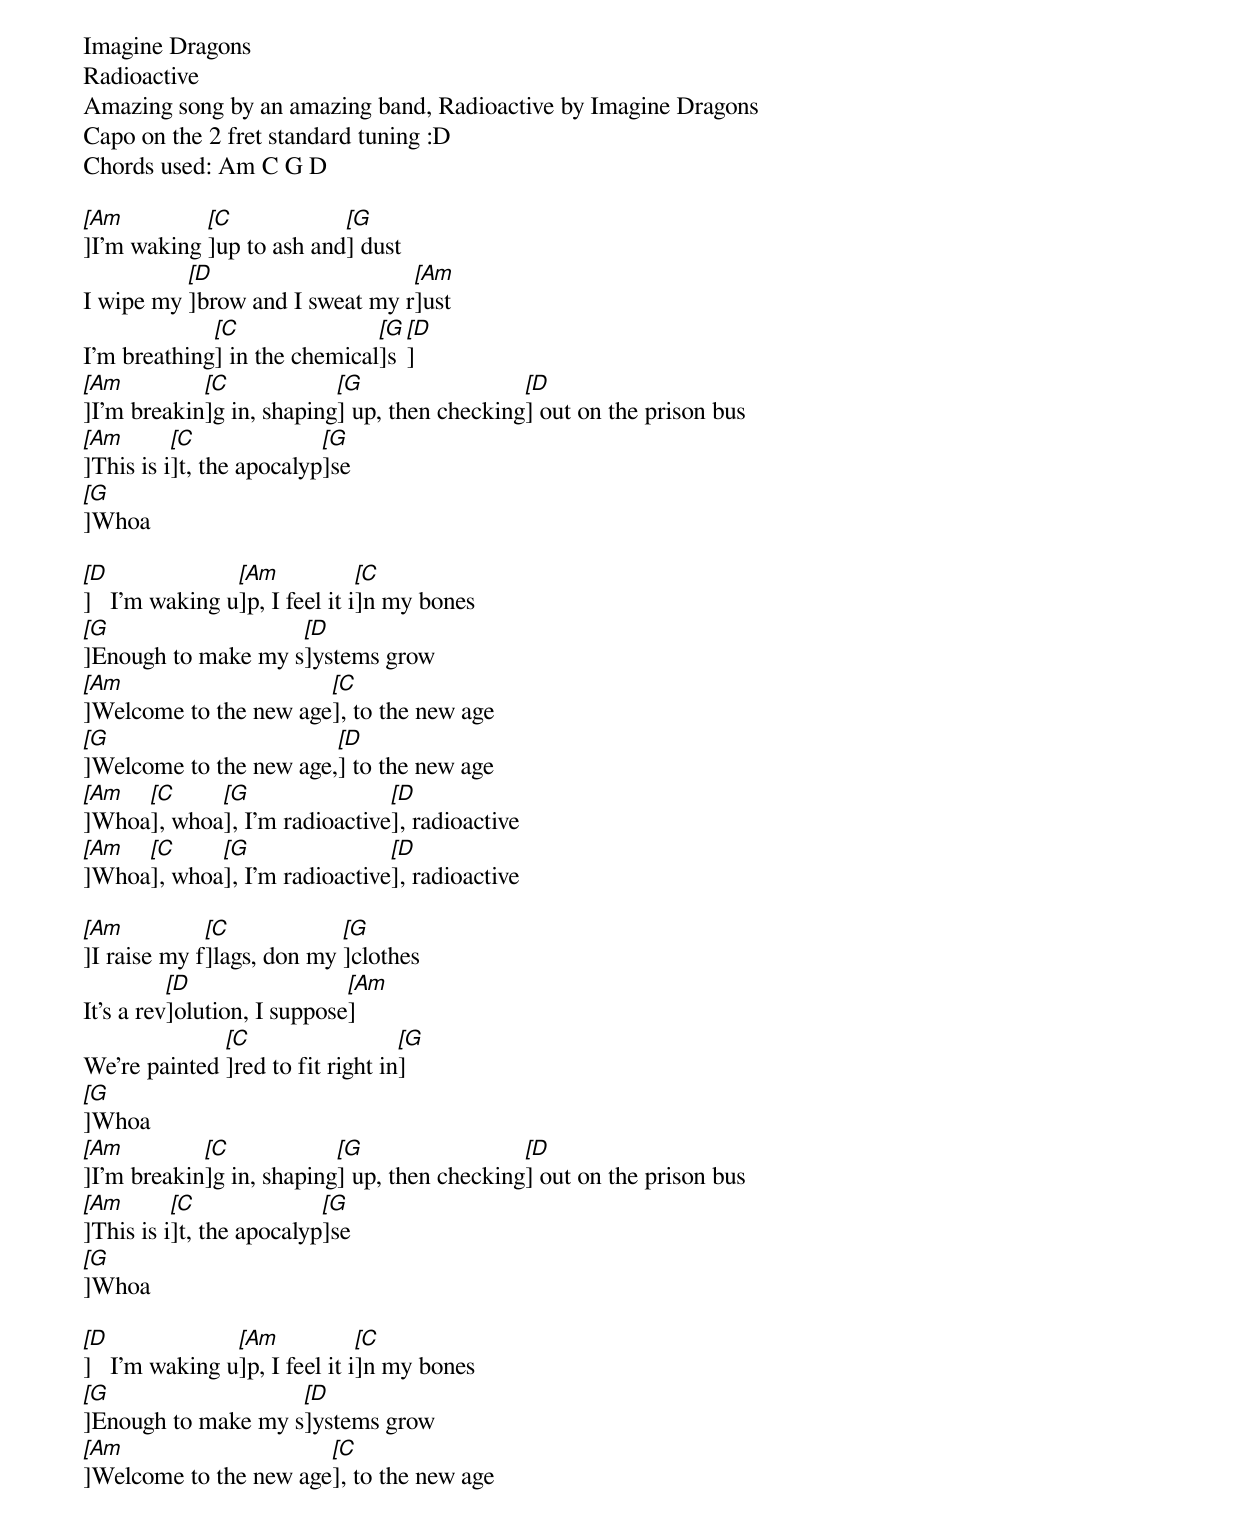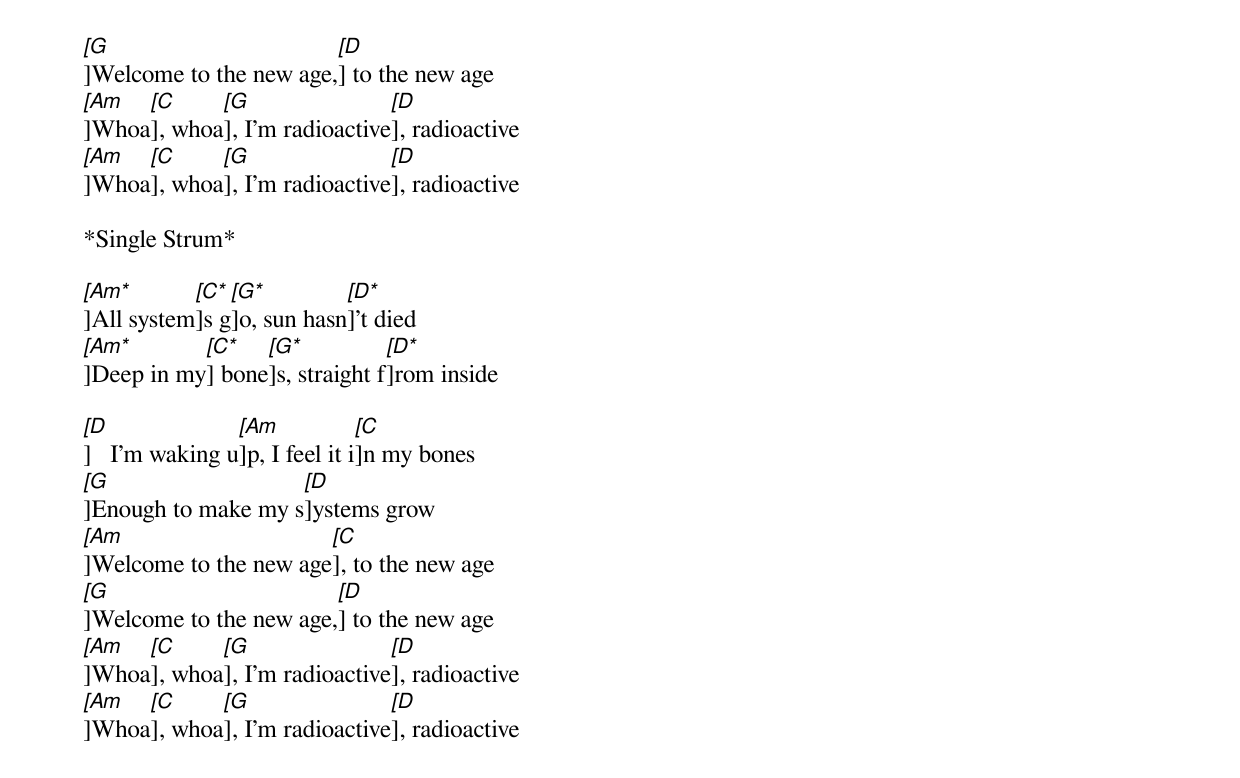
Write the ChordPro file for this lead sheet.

Imagine Dragons
Radioactive
Amazing song by an amazing band, Radioactive by Imagine Dragons
Capo on the 2 fret standard tuning :D
Chords used: Am C G D

[[Am]]I'm waking [[C]]up to ash and[[G]] dust
I wipe my [[D]]brow and I sweat my r[[Am]]ust
I'm breathing[[C]] in the chemical[[G]]s[[D]]
[[Am]]I'm breakin[[C]]g in, shaping[[G]] up, then checking[[D]] out on the prison bus
[[Am]]This is i[[C]]t, the apocalyp[[G]]se
[[G]]Whoa

[[D]]   I'm waking u[[Am]]p, I feel it i[[C]]n my bones
[[G]]Enough to make my s[[D]]ystems grow
[[Am]]Welcome to the new age[[C]], to the new age
[[G]]Welcome to the new age,[[D]] to the new age
[[Am]]Whoa[[C]], whoa[[G]], I'm radioactive[[D]], radioactive
[[Am]]Whoa[[C]], whoa[[G]], I'm radioactive[[D]], radioactive

[[Am]]I raise my f[[C]]lags, don my [[G]]clothes
It's a rev[[D]]olution, I suppose[[Am]]
We're painted [[C]]red to fit right in[[G]]
[[G]]Whoa
[[Am]]I'm breakin[[C]]g in, shaping[[G]] up, then checking[[D]] out on the prison bus
[[Am]]This is i[[C]]t, the apocalyp[[G]]se
[[G]]Whoa

[[D]]   I'm waking u[[Am]]p, I feel it i[[C]]n my bones
[[G]]Enough to make my s[[D]]ystems grow
[[Am]]Welcome to the new age[[C]], to the new age
[[G]]Welcome to the new age,[[D]] to the new age
[[Am]]Whoa[[C]], whoa[[G]], I'm radioactive[[D]], radioactive
[[Am]]Whoa[[C]], whoa[[G]], I'm radioactive[[D]], radioactive

*Single Strum*

[[Am*]]All system[[C*]]s g[[G*]]o, sun hasn[[D*]]'t died
[[Am*]]Deep in my[[C*]] bone[[G*]]s, straight f[[D*]]rom inside

[[D]]   I'm waking u[[Am]]p, I feel it i[[C]]n my bones
[[G]]Enough to make my s[[D]]ystems grow
[[Am]]Welcome to the new age[[C]], to the new age
[[G]]Welcome to the new age,[[D]] to the new age
[[Am]]Whoa[[C]], whoa[[G]], I'm radioactive[[D]], radioactive
[[Am]]Whoa[[C]], whoa[[G]], I'm radioactive[[D]], radioactive
